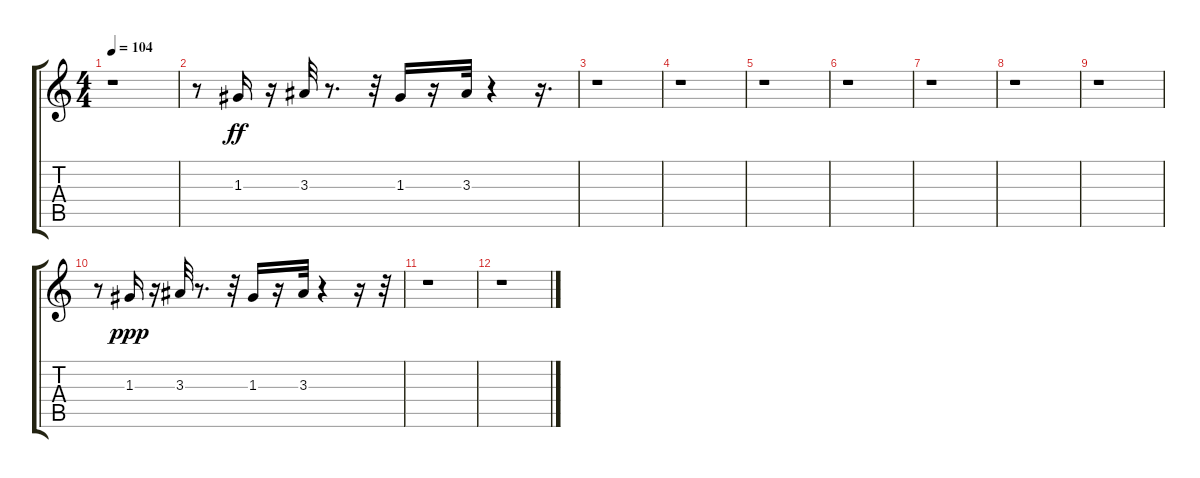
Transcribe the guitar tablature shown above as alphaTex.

\track "" {instrument electricguitarmuted}
\staff {score tabs}
\tuning (E4 B3 G3 D3 A2 E2) {hide}
\ts (4 4)
\tempo 104
\clef g2
\ks c
r.1{dy ff} |
r.8 1.3.16 r.16 3.3.32 r.8{d} r.32 1.3.16 r.16 3.3.32 r.4 r.16{d} |
r.1 |
r.1 |
r.1 |
r.1 |
r.1 |
r.1 |
r.1 |
r.8 1.3.16{dy ppp} r.16 3.3.32 r.8{d} r.32 1.3.16 r.16 3.3.32 r.4 r.16 r.32 |
r.1 |
r.1
